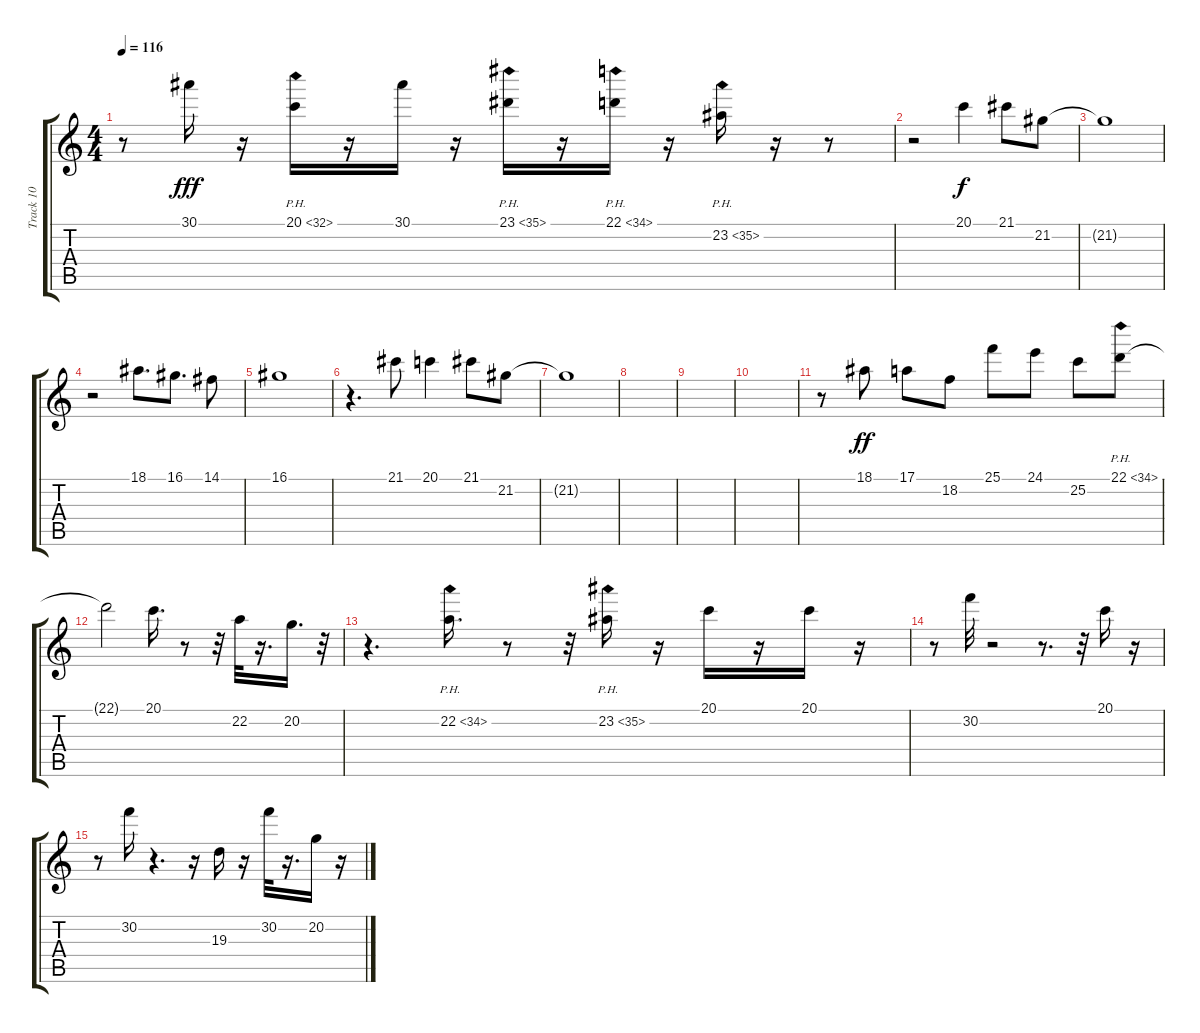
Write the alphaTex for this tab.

\track ("Track 10" "Track 10") {instrument fx7echoes}
\staff {score tabs}
\tuning (E4 B3 G3 D3 A2 E2) {hide}
\ts (4 4)
\tempo 116
\clef g2
\ks c
r.8{dy f instrument fx7echoes} 30.1.16{dy fff} r.16 20.1{ph 12}.16 r.16 30.1.16 r.16 23.1{ph 12}.16 r.16 22.1{ph 12}.16 r.16 23.2{ph 12}.16 r.16 r.8 |
r.2 20.1.4{dy f} 21.1.8 21.2.8 |
21.2{t}.1 |
r.2 18.1.8{d} 16.1.8{d} 14.1.8 |
16.1.1 |
r.4{d} 21.1.8 20.1.4 21.1.8 21.2.8 |
21.2{t}.1 |
|
|
|
r.8 18.1.8{dy ff} 17.1.8 18.2.8 25.1.8 24.1.8 25.2.8 22.1{ph 12}.8 |
22.1{t}.2 20.1.16{d} r.8 r.32 22.2.32 r.16{d} 20.2.16{d} r.32 |
r.4{d} 22.2{ph 12}.16{d} r.8 r.32 23.2{ph 12}.16 r.16 20.1.16 r.16 20.1.16 r.16 |
r.8 30.2.32 r.2 r.8{d} r.32 20.1.16 r.16 |
r.8 30.2.16 r.4{d} r.16 19.3.16 r.16 30.2.32 r.16{d} 20.2.16 r.16
